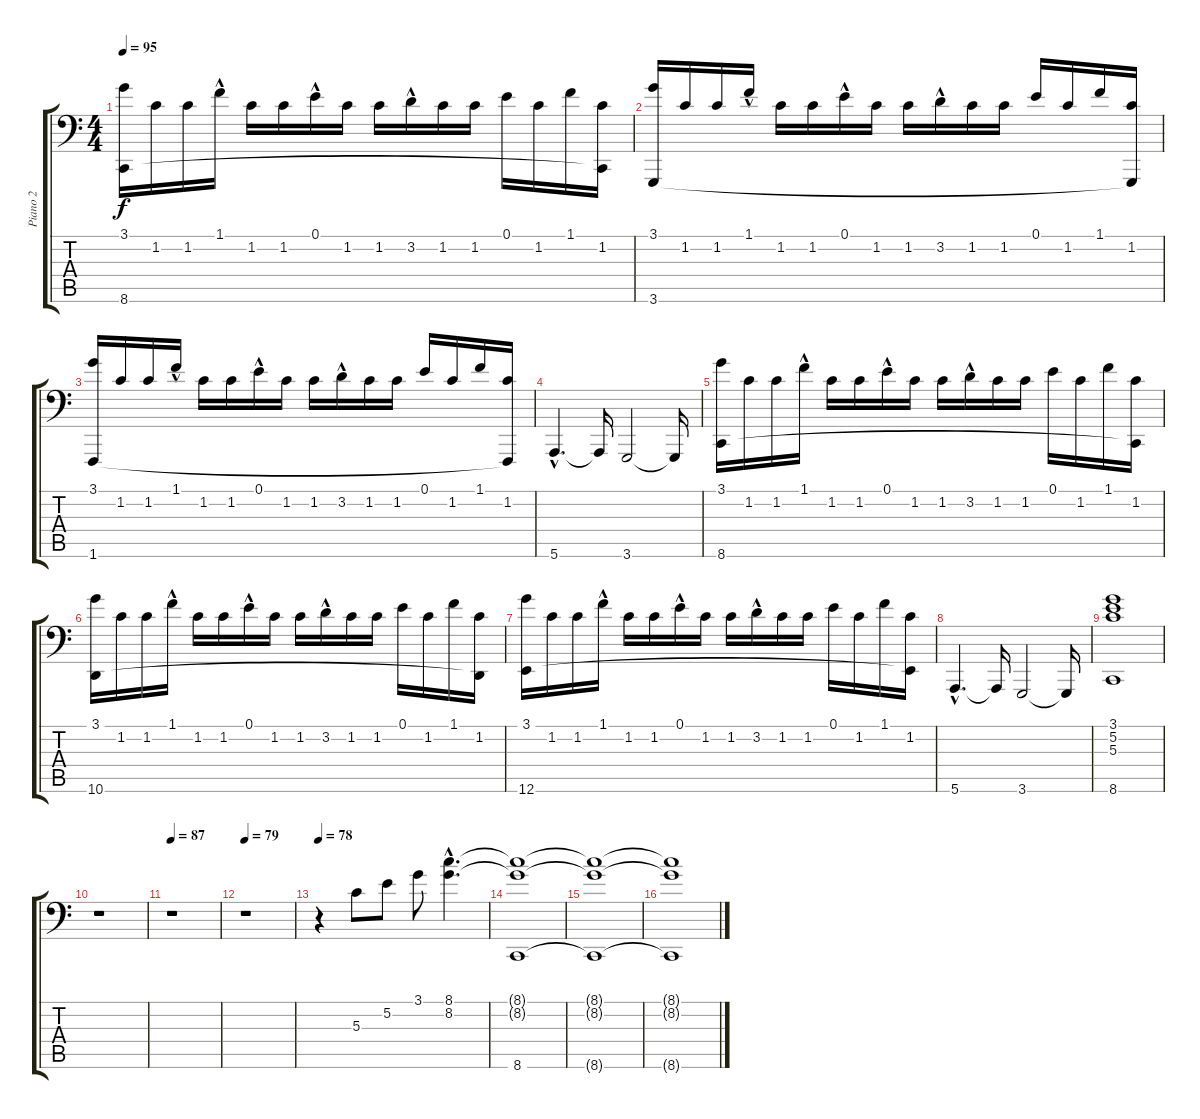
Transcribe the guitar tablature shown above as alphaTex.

\track ("Piano 2" "Piano 2") {instrument electricgrandpiano}
\staff {score tabs}
\tuning (E4 B3 G3 D3 A2 E1) {hide}
\ts (4 4)
\tempo 95
\clef f4
\ks c
(3.1 8.6).16{dy f} 1.2.16 1.2.16 1.1{hac}.16 1.2.16 1.2.16 0.1{hac}.16 1.2.16 1.2.16 3.2{hac}.16 1.2.16 1.2.16 0.1.16 1.2.16 1.1.16 (1.2 8.6{t}).16 |
(3.1 3.6).16 1.2.16 1.2.16 1.1{hac}.16 1.2.16 1.2.16 0.1{hac}.16 1.2.16 1.2.16 3.2{hac}.16 1.2.16 1.2.16 0.1.16 1.2.16 1.1.16 (1.2 3.6{t}).16 |
(3.1 1.6).16 1.2.16 1.2.16 1.1{hac}.16 1.2.16 1.2.16 0.1{hac}.16 1.2.16 1.2.16 3.2{hac}.16 1.2.16 1.2.16 0.1.16 1.2.16 1.1.16 (1.2 1.6{t}).16 |
5.6{hac}.4{d} 5.6{t}.16 3.6.2 3.6{t}.16 |
(3.1 8.6).16 1.2.16 1.2.16 1.1{hac}.16 1.2.16 1.2.16 0.1{hac}.16 1.2.16 1.2.16 3.2{hac}.16 1.2.16 1.2.16 0.1.16 1.2.16 1.1.16 (1.2 8.6{t}).16 |
(3.1 10.6).16 1.2.16 1.2.16 1.1{hac}.16 1.2.16 1.2.16 0.1{hac}.16 1.2.16 1.2.16 3.2{hac}.16 1.2.16 1.2.16 0.1.16 1.2.16 1.1.16 (1.2 10.6{t}).16 |
(3.1 12.6).16 1.2.16 1.2.16 1.1{hac}.16 1.2.16 1.2.16 0.1{hac}.16 1.2.16 1.2.16 3.2{hac}.16 1.2.16 1.2.16 0.1.16 1.2.16 1.1.16 (1.2 12.6{t}).16 |
5.6{hac}.4{d} 5.6{t}.16 3.6.2 3.6{t}.16 |
(3.1 5.2 5.3 8.6).1 |
r.1 |
\tempo 87
r.1 |
\tempo 79
r.1 |
\tempo 78
r.4 5.3.8 5.2.8 3.1.8 (8.1{hac} 8.2{hac}).4{d} |
(8.1{t} 8.2{t} 8.6).1 |
(8.1{t} 8.2{t} 8.6{t}).1 |
(8.1{t} 8.2{t} 8.6{t}).1
